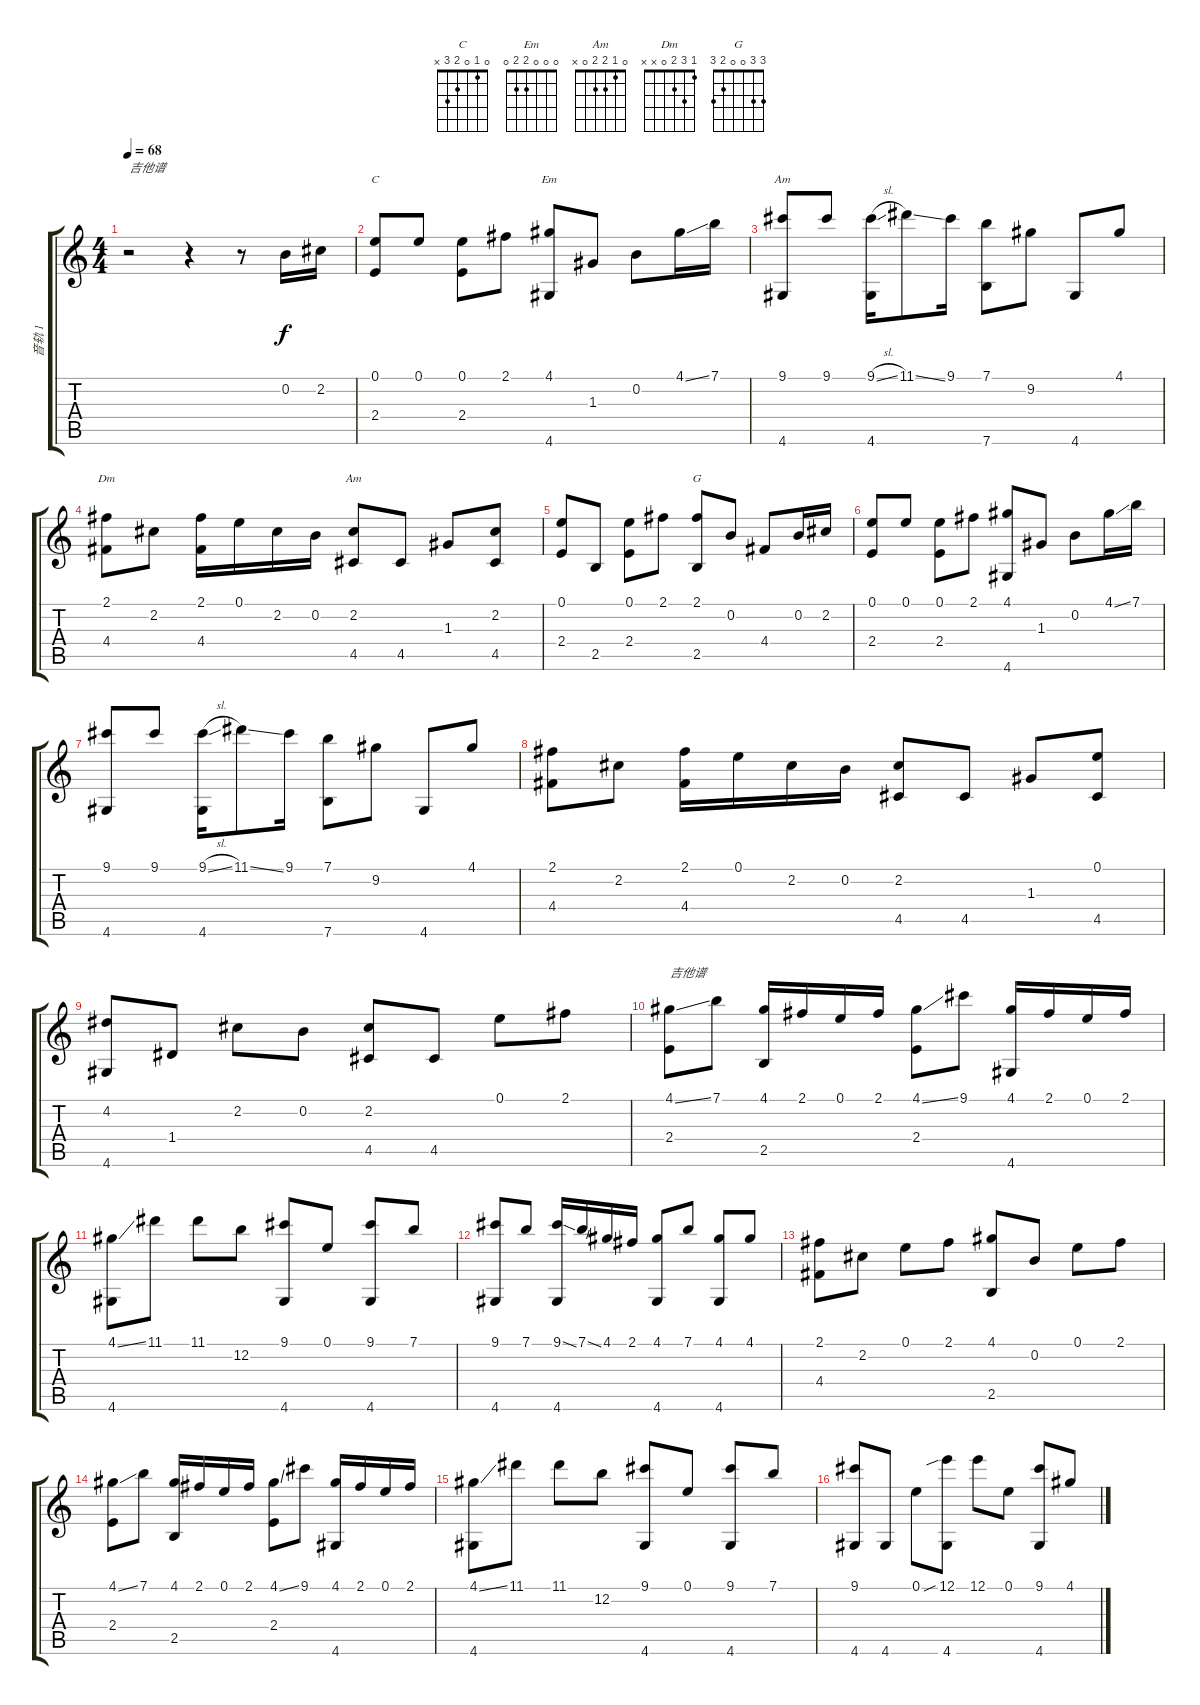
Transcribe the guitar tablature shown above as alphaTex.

\track ("音轨 1" "音轨 1") {instrument acousticguitarnylon}
\staff {score tabs}
\tuning (E4 B3 G3 D3 A2 E2) {hide}
\chord ("C" 0 1 0 2 3 x)
\chord ("Em" 0 0 0 2 2 0)
\chord ("Am" 5 5 5 0 0 0) {firstfret 5 barre 5}
\chord ("Dm" 1 3 2 0 x x)
\chord ("Am" 0 1 2 2 0 x)
\chord ("G" 3 3 0 0 2 3)
\ts (4 4)
\tempo 68
\clef g2
\ks c
r.2{txt "吉他谱" dy f instrument acousticguitarnylon} r.4 r.8 0.2.16 2.2.16 |
(0.1 2.4).8{ch "C"} 0.1.8 (0.1 2.4).8 2.1.8 (4.1 4.6).8{ch "Em"} 1.3.8 0.2.8 4.1{ss}.16 7.1.16 |
(9.1 4.6).8{ch "Am"} 9.1.8 (9.1{sl} 4.6).16 11.1{ss}.8 9.1.16 (7.1 7.6).8 9.2.8 4.6.8 4.1.8 |
(2.1 4.4).8{ch "Dm"} 2.2.8 (2.1 4.4).16 0.1.16 2.2.16 0.2.16 (2.2 4.5).8{ch "Am"} 4.5.8 1.3.8 (2.2 4.5).8 |
(0.1 2.4).8 2.5.8 (0.1 2.4).8 2.1.8 (2.1 2.5).8{ch "G"} 0.2.8 4.4.8 0.2.16 2.2.16 |
(0.1 2.4).8 0.1.8 (0.1 2.4).8 2.1.8 (4.1 4.6).8 1.3.8 0.2.8 4.1{ss}.16 7.1.16 |
(9.1 4.6).8 9.1.8 (9.1{sl} 4.6).16 11.1{ss}.8 9.1.16 (7.1 7.6).8 9.2.8 4.6.8 4.1.8 |
(2.1 4.4).8 2.2.8 (2.1 4.4).16 0.1.16 2.2.16 0.2.16 (2.2 4.5).8 4.5.8 1.3.8 (0.1 4.5).8 |
(4.2 4.6).8 1.4.8 2.2.8 0.2.8 (2.2 4.5).8 4.5.8 0.1.8 2.1.8 |
(4.1{ss} 2.4).8{txt "吉他谱"} 7.1.8 (4.1 2.5).16 2.1.16 0.1.16 2.1.16 (4.1{ss} 2.4).8 9.1.8 (4.1 4.6).16 2.1.16 0.1.16 2.1.16 |
(4.1{ss} 4.6).8 11.1.8 11.1.8 12.2.8 (9.1 4.6).8 0.1.8 (9.1 4.6).8 7.1.8 |
(9.1 4.6).8 7.1.8 (9.1{ss} 4.6).16 7.1{ss}.16 4.1.16 2.1.16 (4.1 4.6).8 7.1.8 (4.1 4.6).8 4.1.8 |
(2.1 4.4).8 2.2.8 0.1.8 2.1.8 (4.1 2.5).8 0.2.8 0.1.8 2.1.8 |
(4.1{ss} 2.4).8 7.1.8 (4.1 2.5).16 2.1.16 0.1.16 2.1.16 (4.1{ss} 2.4).8 9.1.8 (4.1 4.6).16 2.1.16 0.1.16 2.1.16 |
(4.1{ss} 4.6).8 11.1.8 11.1.8 12.2.8 (9.1 4.6).8 0.1.8 (9.1 4.6).8 7.1.8 |
(9.1 4.6).8 4.6.8 0.1.8 (12.1{sib} 4.6).8 12.1.8 0.1.8 (9.1 4.6).8 4.1.8
